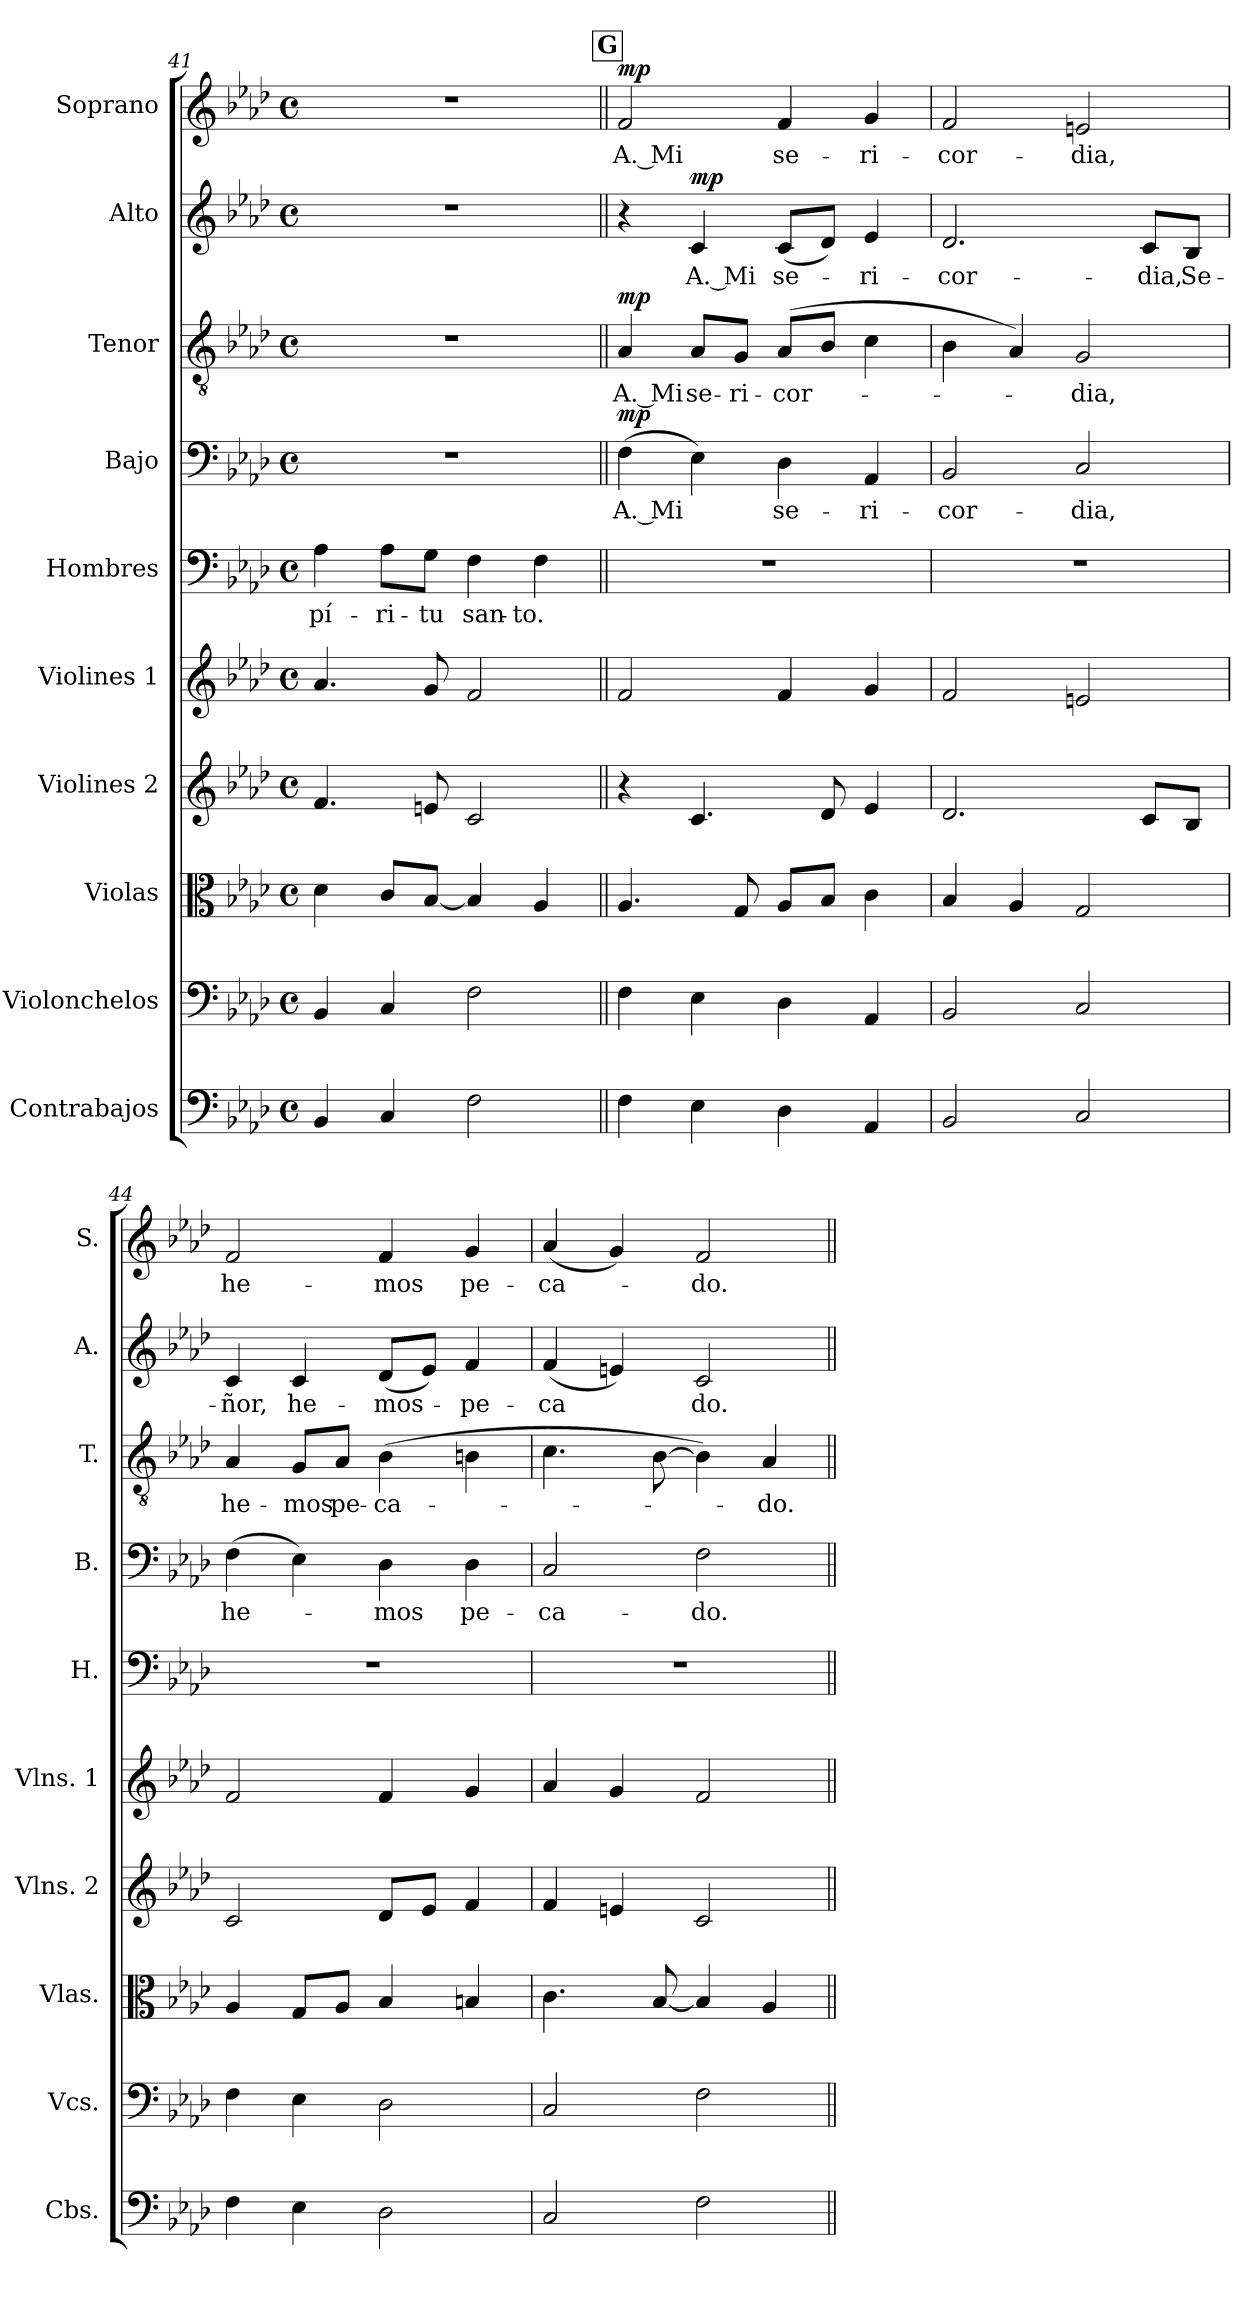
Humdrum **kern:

**kern	**kern	**kern	**kern	**kern	**kern	**text	**kern	**text	**dynam	**kern	**text	**dynam	**kern	**text	**dynam	**kern	**text	**dynam
*part10	*part9	*part8	*part7	*part6	*part5	*part5	*part4	*part4	*part4	*part3	*part3	*part3	*part2	*part2	*part2	*part1	*part1	*part1
*staff10	*staff9	*staff8	*staff7	*staff6	*staff5	*staff5	*staff4	*staff4	*staff4	*staff3	*staff3	*staff3	*staff2	*staff2	*staff2	*staff1	*staff1	*staff1
*I"Contrabajos	*I"Violonchelos	*I"Violas	*I"Violines 2	*I"Violines 1	*I"Hombres	*	*I"Bajo	*	*	*I"Tenor	*	*	*I"Alto	*	*	*I"Soprano	*	*
*I'Cbs.	*I'Vcs.	*I'Vlas.	*I'Vlns. 2	*I'Vlns. 1	*I'H.	*	*I'B.	*	*	*I'T.	*	*	*I'A.	*	*	*I'S.	*	*
*clefF4	*clefF4	*clefC3	*clefG2	*clefG2	*clefF4	*	*clefF4	*	*	*clefGv2	*	*	*clefG2	*	*	*clefG2	*	*
*ITrd7c12	*	*	*	*	*	*	*	*	*	*	*	*	*	*	*	*	*	*
*k[b-e-a-d-]	*k[b-e-a-d-]	*k[b-e-a-d-]	*k[b-e-a-d-]	*k[b-e-a-d-]	*k[b-e-a-d-]	*	*k[b-e-a-d-]	*	*	*k[b-e-a-d-]	*	*	*k[b-e-a-d-]	*	*	*k[b-e-a-d-]	*	*
*M4/4	*M4/4	*M4/4	*M4/4	*M4/4	*M4/4	*	*M4/4	*	*	*M4/4	*	*	*M4/4	*	*	*M4/4	*	*
*met(c)	*met(c)	*met(c)	*met(c)	*met(c)	*met(c)	*	*met(c)	*	*	*met(c)	*	*	*met(c)	*	*	*met(c)	*	*
=41	=41	=41	=41	=41	=41	=41	=41	=41	=41	=41	=41	=41	=41	=41	=41	=41	=41	=41
4BBB-/	4BB-/	4d-\	4.f/	4.a-/	4A-\	-pí-	1r	.	.	1r	.	.	1r	.	.	1r	.	.
4CC/	4C/	8c/L	.	.	8A-\L	-ri-	.	.	.	.	.	.	.	.	.	.	.	.
.	.	[8B-/J	8en/	8g/	8G\J	-tu	.	.	.	.	.	.	.	.	.	.	.	.
2FF\	2F\	4B-/]	2c/	2f/	4F\	san-	.	.	.	.	.	.	.	.	.	.	.	.
.	.	4A-/	.	.	4F\	-to.	.	.	.	.	.	.	.	.	.	.	.	.
!!LO:REH:place=s1:a:B:fs=14:t=G
=42||	=42||	=42||	=42||	=42||	=42||	=42||	=42||	=42||	=42||	=42||	=42||	=42||	=42||	=42||	=42||	=42||	=42||	=42||
!	!	!	!	!	!	!	!	!	!LO:DY:a	!	!	!LO:DY:a	!	!	!	!	!	!LO:DY:a
4FF\	4F\	4.A-/	4r	2f/	1r	.	(4F\	A. Mi	mp	4A-/	A. Mi	mp	4r	.	.	2f/	A. Mi	mp
!	!	!	!	!	!	!	!	!	!	!	!	!	!	!	!LO:DY:a	!	!	!
4EE-\	4E-\	.	4.c/	.	.	.	4E-\)	.	.	8A-/L	se-	.	4c/	A. Mi	mp	.	.	.
.	.	8G/	.	.	.	.	.	.	.	8G/J	-ri-	.	.	.	.	.	.	.
4DD-\	4D-\	8A-/L	.	4f/	.	.	4D-\	-se-	.	(8A-/L	-cor-	.	(8c/L	-se-	.	4f/	-se-	.
.	.	8B-/J	8d-/	.	.	.	.	.	.	8B-/J	.	.	8d-/J)	.	.	.	.	.
4AAA-/	4AA-/	4c\	4e-/	4g/	.	.	4AA-/	-ri-	.	4c\	.	.	4e-/	-ri-	.	4g/	-ri-	.
=43	=43	=43	=43	=43	=43	=43	=43	=43	=43	=43	=43	=43	=43	=43	=43	=43	=43	=43
2BBB-/	2BB-/	4B-/	2.d-/	2f/	1r	.	2BB-/	-cor-	.	4B-\	.	.	2.d-/	-cor-	.	2f/	-cor-	.
.	.	4A-/	.	.	.	.	.	.	.	4A-/)	.	.	.	.	.	.	.	.
2CC/	2C/	2G/	.	2en/	.	.	2C/	-dia,	.	2G/	-dia,	.	.	.	.	2en/	-dia,	.
.	.	.	8c/L	.	.	.	.	.	.	.	.	.	8c/L	dia,	.	.	.	.
.	.	.	8B-/J	.	.	.	.	.	.	.	.	.	8B-/J	Se-	.	.	.	.
=44	=44	=44	=44	=44	=44	=44	=44	=44	=44	=44	=44	=44	=44	=44	=44	=44	=44	=44
4FF\	4F\	4A-/	2c/	2f/	1r	.	(4F\	he-	.	4A-/	he-	.	4c/	-ñor,	.	2f/	he-	.
4EE-\	4E-\	8G/L	.	.	.	.	4E-\)	.	.	8G/L	-mos	.	4c/	he-	.	.	.	.
.	.	8A-/J	.	.	.	.	.	.	.	8A-/J	pe-	.	.	.	.	.	.	.
2DD-\	2D-\	4B-/	8d-/L	4f/	.	.	4D-\	-mos	.	(4B-\	-ca-	.	(8d-/L	-mos-	.	4f/	-mos	.
.	.	.	8e-/J	.	.	.	.	.	.	.	.	.	8e-/J)	.	.	.	.	.
.	.	4Bn/	4f/	4g/	.	.	4D-\	pe-	.	4Bn\	.	.	4f/	-pe-	.	4g/	pe-	.
=45	=45	=45	=45	=45	=45	=45	=45	=45	=45	=45	=45	=45	=45	=45	=45	=45	=45	=45
2CC/	2C/	4.c\	4f/	4a-/	1r	.	2C/	-ca-	.	4.c\	.	.	(4f/	-ca	.	(4a-/	-ca-	.
.	.	.	4en/	4g/	.	.	.	.	.	.	.	.	4en/)	.	.	4g/)	.	.
.	.	[8B-/	.	.	.	.	.	.	.	[8B-\	.	.	.	.	.	.	.	.
2FF\	2F\	4B-/]	2c/	2f/	.	.	2F\	-do.	.	4B-\])	.	.	2c/	-do.	.	2f/	-do.	.
.	.	4A-/	.	.	.	.	.	.	.	4A-/	-do.	.	.	.	.	.	.	.
=||	=||	=||	=||	=||	=||	=||	=||	=||	=||	=||	=||	=||	=||	=||	=||	=||	=||	=||
*-	*-	*-	*-	*-	*-	*-	*-	*-	*-	*-	*-	*-	*-	*-	*-	*-	*-	*-
